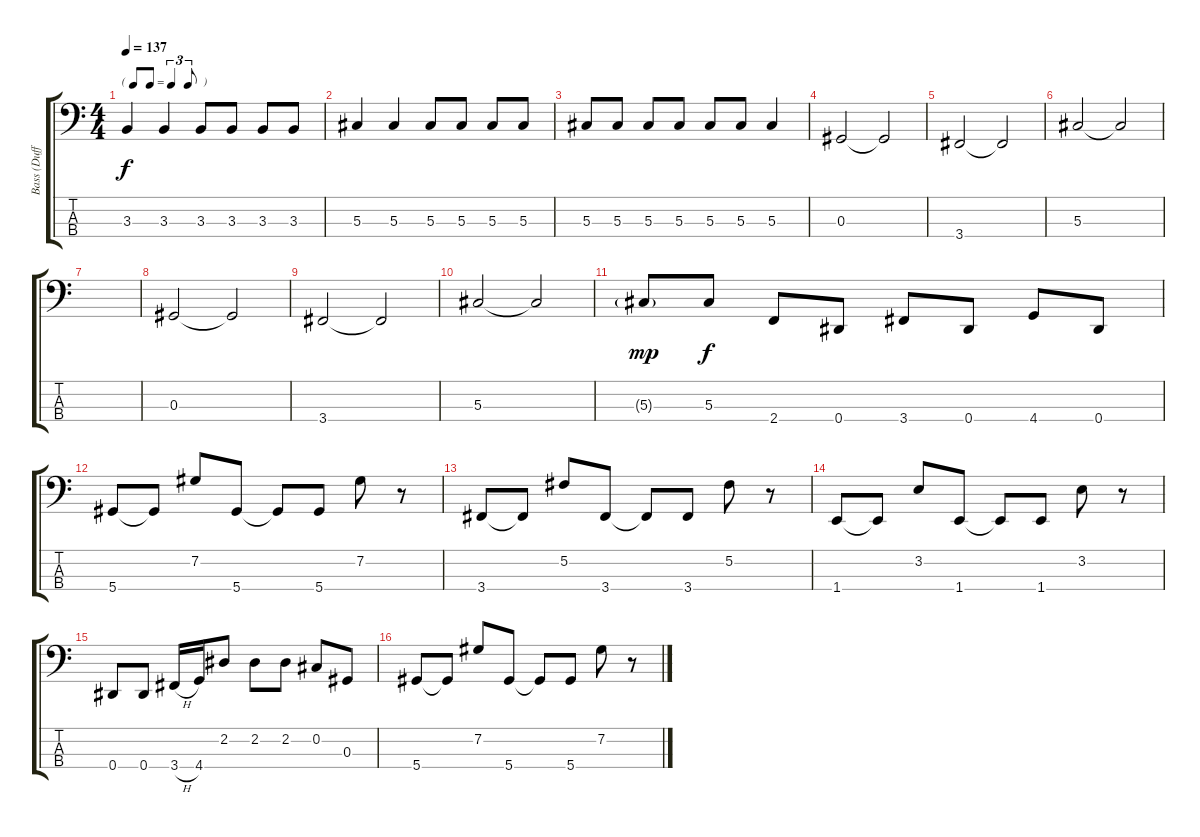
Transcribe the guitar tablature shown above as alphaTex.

\track ("Bass (Duff)" "Bass (Duff") {instrument electricbassfinger}
\staff {score tabs}
\tuning (Gb2 Db2 Ab1 Eb1) {hide}
\ts (4 4)
\tf triplet8th
\tempo 137
\clef f4
\ks c
3.3.4{dy f} 3.3.4 3.3.8 3.3.8 3.3.8 3.3.8 |
5.3.4 5.3.4 5.3.8 5.3.8 5.3.8 5.3.8 |
5.3.8 5.3.8 5.3.8 5.3.8 5.3.8 5.3.8 5.3.4 |
0.3.2 0.3{t}.2 |
3.4.2 3.4{t}.2 |
5.3.2 5.3{t}.2 |
|
0.3.2 0.3{t}.2 |
3.4.2 3.4{t}.2 |
5.3.2 5.3{t}.2 |
5.3{g}.8{dy mp} 5.3.8{dy f} 2.4.8 0.4.8 3.4.8 0.4.8 4.4.8 0.4.8 |
5.4.8 5.4{t}.8 7.2.8 5.4.8 5.4{t}.8 5.4.8 7.2.8 r.8 |
3.4.8 3.4{t}.8 5.2.8 3.4.8 3.4{t}.8 3.4.8 5.2.8 r.8 |
1.4.8 1.4{t}.8 3.2.8 1.4.8 1.4{t}.8 1.4.8 3.2.8 r.8 |
0.4.8 0.4.8 3.4{h}.16 4.4.16 2.2.8 2.2.8 2.2.8 0.2.8 0.3.8 |
5.4.8 5.4{t}.8 7.2.8 5.4.8 5.4{t}.8 5.4.8 7.2.8 r.8
